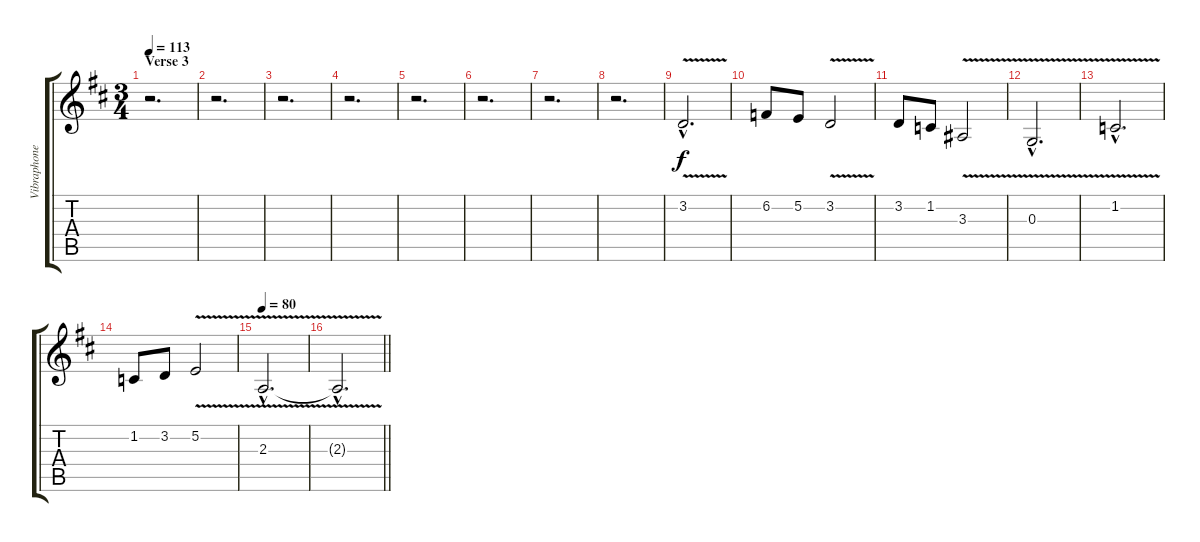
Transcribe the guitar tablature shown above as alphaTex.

\track ("Vibraphone" "Vibraphone") {instrument vibraphone}
\staff {score tabs}
\tuning (E4 B3 G3 D3 A2 E2) {hide}
\ts (3 4)
\section ("" "Verse 3")
\tempo 113
\clef g2
\ks d
r.2{d dy f} |
r.2{d} |
r.2{d} |
r.2{d} |
r.2{d} |
r.2{d} |
r.2{d} |
r.2{d} |
3.2{v hac}.2{d} |
6.2.8 5.2.8 3.2{v}.2 |
3.2.8 1.2.8 3.3{v}.2 |
0.3{v hac}.2{d} |
1.2{v hac}.2{d} |
1.2.8 3.2.8 5.2{v}.2 |
\tempo 80
2.3{v hac}.2{d} |
\barLineRight lightlight
2.3{hac t}.2{d}
